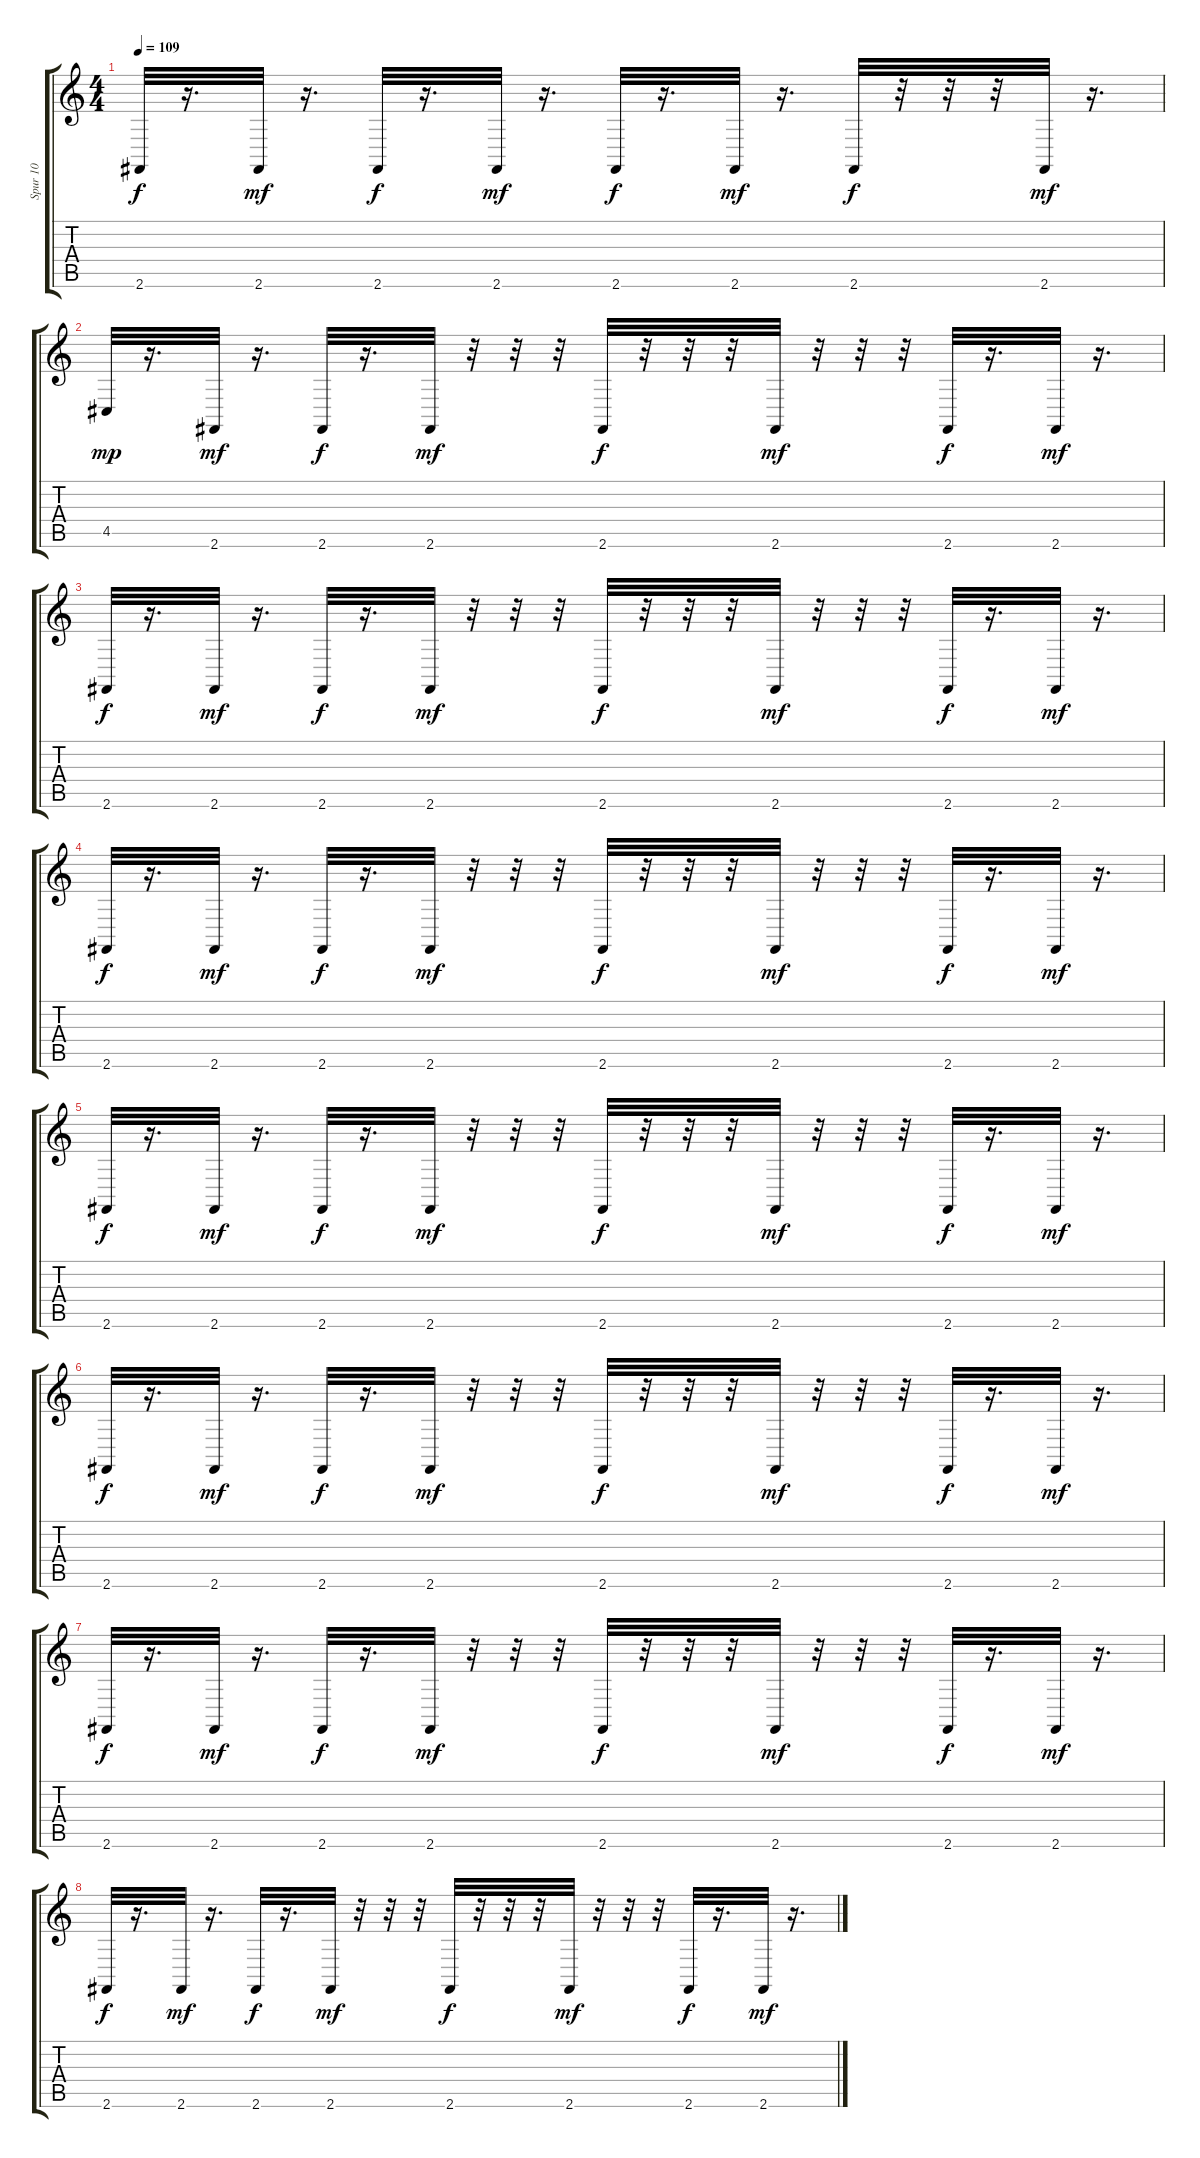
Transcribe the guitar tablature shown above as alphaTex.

\track ("Spur 10" "Spur 10") {instrument acousticgrandpiano}
\staff {score tabs}
\tuning (E4 B3 G3 D3 A2 E2) {hide}
\ts (4 4)
\tempo 109
\clef g2
\ks c
2.6.32{dy f} r.16{d} 2.6.32{dy mf} r.16{d} 2.6.32{dy f} r.16{d} 2.6.32{dy mf} r.16{d} 2.6.32{dy f} r.16{d} 2.6.32{dy mf} r.16{d} 2.6.32{dy f} r.32 r.32 r.32 2.6.32{dy mf} r.16{d} |
4.5.32{dy mp} r.16{d} 2.6.32{dy mf} r.16{d} 2.6.32{dy f} r.16{d} 2.6.32{dy mf} r.32 r.32 r.32 2.6.32{dy f} r.32 r.32 r.32 2.6.32{dy mf} r.32 r.32 r.32 2.6.32{dy f} r.16{d} 2.6.32{dy mf} r.16{d} |
2.6.32{dy f} r.16{d} 2.6.32{dy mf} r.16{d} 2.6.32{dy f} r.16{d} 2.6.32{dy mf} r.32 r.32 r.32 2.6.32{dy f} r.32 r.32 r.32 2.6.32{dy mf} r.32 r.32 r.32 2.6.32{dy f} r.16{d} 2.6.32{dy mf} r.16{d} |
2.6.32{dy f} r.16{d} 2.6.32{dy mf} r.16{d} 2.6.32{dy f} r.16{d} 2.6.32{dy mf} r.32 r.32 r.32 2.6.32{dy f} r.32 r.32 r.32 2.6.32{dy mf} r.32 r.32 r.32 2.6.32{dy f} r.16{d} 2.6.32{dy mf} r.16{d} |
2.6.32{dy f} r.16{d} 2.6.32{dy mf} r.16{d} 2.6.32{dy f} r.16{d} 2.6.32{dy mf} r.32 r.32 r.32 2.6.32{dy f} r.32 r.32 r.32 2.6.32{dy mf} r.32 r.32 r.32 2.6.32{dy f} r.16{d} 2.6.32{dy mf} r.16{d} |
2.6.32{dy f} r.16{d} 2.6.32{dy mf} r.16{d} 2.6.32{dy f} r.16{d} 2.6.32{dy mf} r.32 r.32 r.32 2.6.32{dy f} r.32 r.32 r.32 2.6.32{dy mf} r.32 r.32 r.32 2.6.32{dy f} r.16{d} 2.6.32{dy mf} r.16{d} |
2.6.32{dy f} r.16{d} 2.6.32{dy mf} r.16{d} 2.6.32{dy f} r.16{d} 2.6.32{dy mf} r.32 r.32 r.32 2.6.32{dy f} r.32 r.32 r.32 2.6.32{dy mf} r.32 r.32 r.32 2.6.32{dy f} r.16{d} 2.6.32{dy mf} r.16{d} |
2.6.32{dy f} r.16{d} 2.6.32{dy mf} r.16{d} 2.6.32{dy f} r.16{d} 2.6.32{dy mf} r.32 r.32 r.32 2.6.32{dy f} r.32 r.32 r.32 2.6.32{dy mf} r.32 r.32 r.32 2.6.32{dy f} r.16{d} 2.6.32{dy mf} r.16{d}
